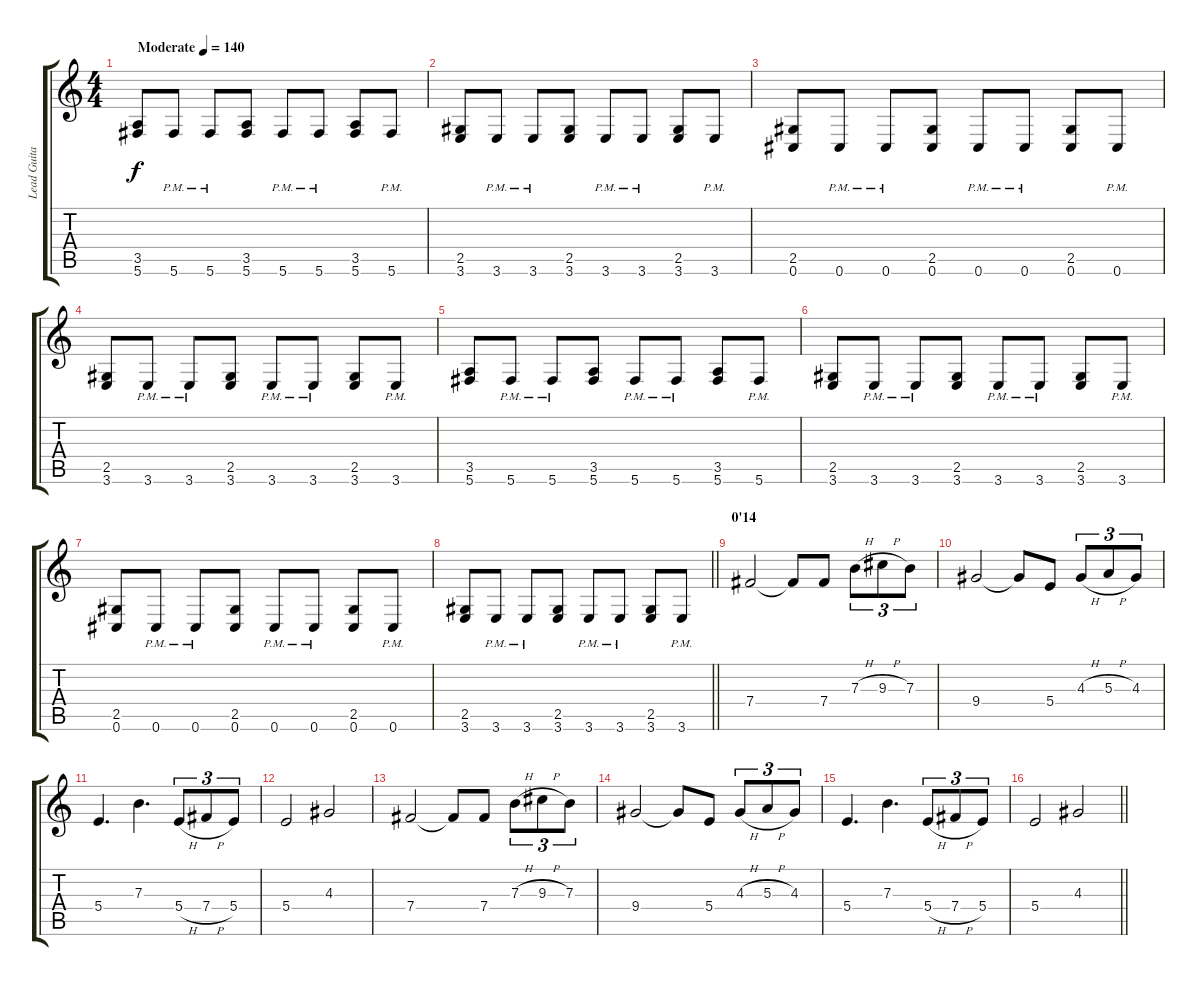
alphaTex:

\track ("Lead Guitar" "Lead Guita") {instrument overdrivenguitar}
\staff {score tabs}
\tuning (Db4 Ab3 E3 B2 Gb2 Db2) {hide}
\ts (4 4)
\tempo (140 "Moderate")
\clef g2
\ks c
(3.5 5.6).8{dy f instrument overdrivenguitar} 5.6{pm}.8 5.6{pm}.8 (3.5 5.6).8 5.6{pm}.8 5.6{pm}.8 (3.5 5.6).8 5.6{pm}.8 |
(2.5 3.6).8 3.6{pm}.8 3.6{pm}.8 (2.5 3.6).8 3.6{pm}.8 3.6{pm}.8 (2.5 3.6).8 3.6{pm}.8 |
(2.5 0.6).8 0.6{pm}.8 0.6{pm}.8 (2.5 0.6).8 0.6{pm}.8 0.6{pm}.8 (2.5 0.6).8 0.6{pm}.8 |
(2.5 3.6).8 3.6{pm}.8 3.6{pm}.8 (2.5 3.6).8 3.6{pm}.8 3.6{pm}.8 (2.5 3.6).8 3.6{pm}.8 |
(3.5 5.6).8 5.6{pm}.8 5.6{pm}.8 (3.5 5.6).8 5.6{pm}.8 5.6{pm}.8 (3.5 5.6).8 5.6{pm}.8 |
(2.5 3.6).8 3.6{pm}.8 3.6{pm}.8 (2.5 3.6).8 3.6{pm}.8 3.6{pm}.8 (2.5 3.6).8 3.6{pm}.8 |
(2.5 0.6).8 0.6{pm}.8 0.6{pm}.8 (2.5 0.6).8 0.6{pm}.8 0.6{pm}.8 (2.5 0.6).8 0.6{pm}.8 |
\barLineRight lightlight
(2.5 3.6).8 3.6{pm}.8 3.6{pm}.8 (2.5 3.6).8 3.6{pm}.8 3.6{pm}.8 (2.5 3.6).8 3.6{pm}.8 |
\section ("" "0'14")
7.4.2 7.4{t}.8 7.4.8 7.3{h}.8{tu (3 2)} 9.3{h}.8{tu (3 2)} 7.3.8{tu (3 2)} |
9.4.2 9.4{t}.8 5.4.8 4.3{h}.8{tu (3 2)} 5.3{h}.8{tu (3 2)} 4.3.8{tu (3 2)} |
5.4.4{d} 7.3.4{d} 5.4{h}.8{tu (3 2)} 7.4{h}.8{tu (3 2)} 5.4.8{tu (3 2)} |
5.4.2 4.3.2 |
7.4.2 7.4{t}.8 7.4.8 7.3{h}.8{tu (3 2)} 9.3{h}.8{tu (3 2)} 7.3.8{tu (3 2)} |
9.4.2 9.4{t}.8 5.4.8 4.3{h}.8{tu (3 2)} 5.3{h}.8{tu (3 2)} 4.3.8{tu (3 2)} |
5.4.4{d} 7.3.4{d} 5.4{h}.8{tu (3 2)} 7.4{h}.8{tu (3 2)} 5.4.8{tu (3 2)} |
\barLineRight lightlight
5.4.2 4.3.2
